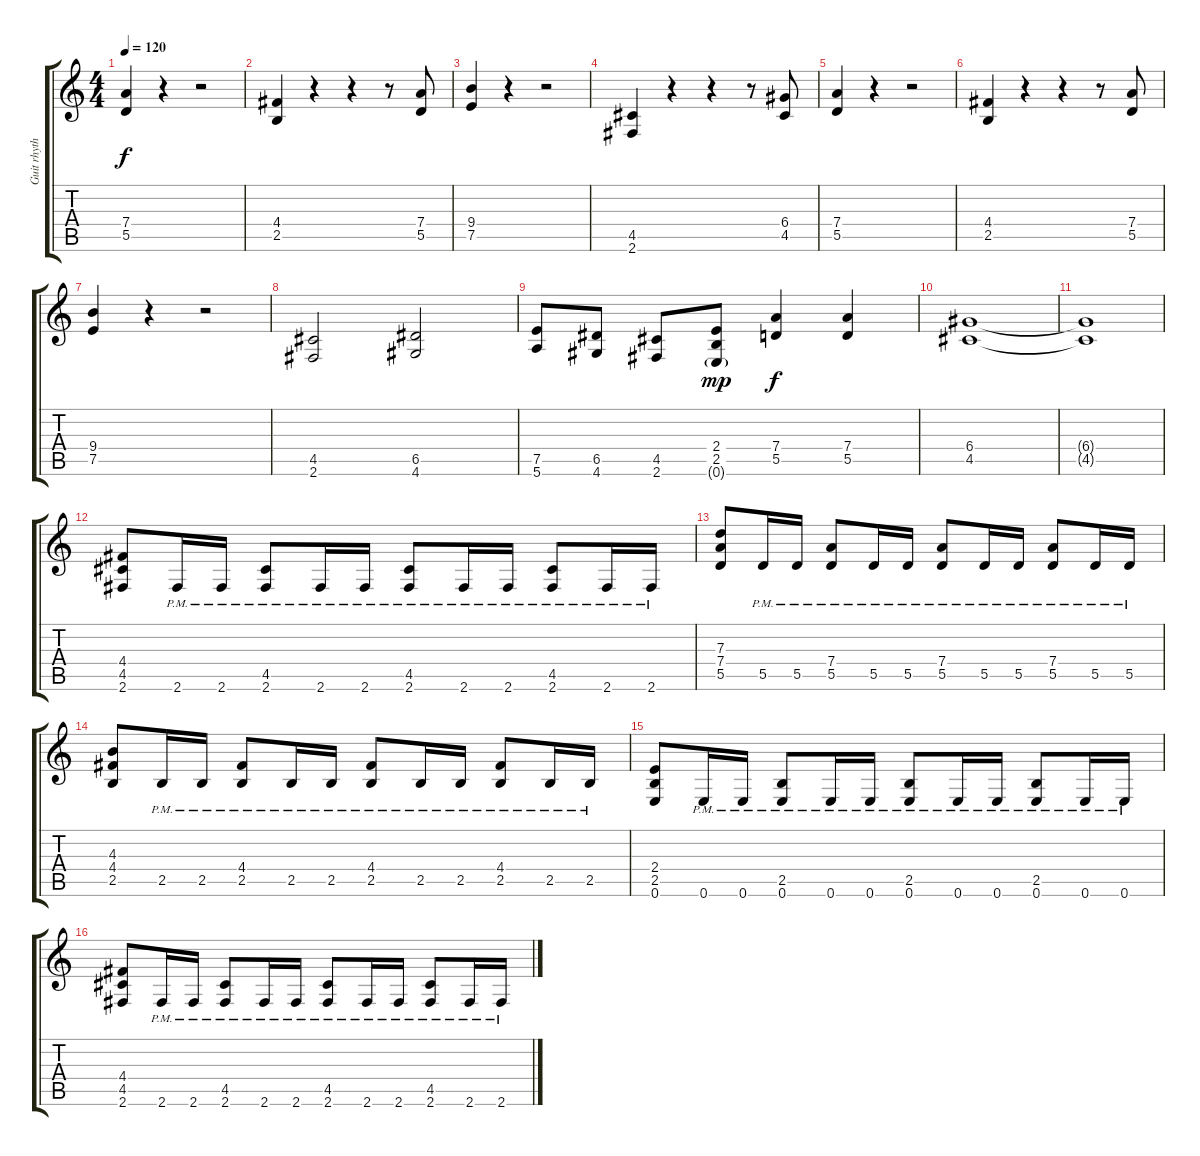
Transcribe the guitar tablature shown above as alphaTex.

\track ("Guit rhythm" "Guit rhyth") {instrument distortionguitar}
\staff {score tabs}
\tuning (E4 B3 G3 D3 A2 E2) {hide}
\ts (4 4)
\tempo 120
\clef g2
\ks c
(7.4 5.5).4{dy f} r.4 r.2 |
(4.4 2.5).4 r.4 r.4 r.8 (7.4 5.5).8 |
(9.4 7.5).4 r.4 r.2 |
(4.5 2.6).4 r.4 r.4 r.8 (6.4 4.5).8 |
(7.4 5.5).4 r.4 r.2 |
(4.4 2.5).4 r.4 r.4 r.8 (7.4 5.5).8 |
(9.4 7.5).4 r.4 r.2 |
(4.5 2.6).2 (6.5 4.6).2 |
(7.5 5.6).8 (6.5 4.6).8 (4.5 2.6).8 (2.4 2.5 0.6{g}).8{dy mp} (7.4 5.5).4{dy f} (7.4 5.5).4 |
(6.4 4.5).1 |
(6.4{t} 4.5{t}).1 |
(4.4 4.5 2.6).8 2.6{pm}.16 2.6{pm}.16 (4.5{pm} 2.6{pm}).8 2.6{pm}.16 2.6{pm}.16 (4.5{pm} 2.6{pm}).8 2.6{pm}.16 2.6{pm}.16 (4.5{pm} 2.6{pm}).8 2.6{pm}.16 2.6{pm}.16 |
(7.3 7.4 5.5).8 5.5{pm}.16 5.5{pm}.16 (7.4{pm} 5.5{pm}).8 5.5{pm}.16 5.5{pm}.16 (7.4{pm} 5.5{pm}).8 5.5{pm}.16 5.5{pm}.16 (7.4{pm} 5.5{pm}).8 5.5{pm}.16 5.5{pm}.16 |
(4.3 4.4 2.5).8 2.5{pm}.16 2.5{pm}.16 (4.4{pm} 2.5{pm}).8 2.5{pm}.16 2.5{pm}.16 (4.4{pm} 2.5{pm}).8 2.5{pm}.16 2.5{pm}.16 (4.4{pm} 2.5{pm}).8 2.5{pm}.16 2.5{pm}.16 |
(2.4 2.5 0.6).8 0.6{pm}.16 0.6{pm}.16 (2.5{pm} 0.6{pm}).8 0.6{pm}.16 0.6{pm}.16 (2.5{pm} 0.6{pm}).8 0.6{pm}.16 0.6{pm}.16 (2.5{pm} 0.6{pm}).8 0.6{pm}.16 0.6{pm}.16 |
(4.4 4.5 2.6).8 2.6{pm}.16 2.6{pm}.16 (4.5{pm} 2.6{pm}).8 2.6{pm}.16 2.6{pm}.16 (4.5{pm} 2.6{pm}).8 2.6{pm}.16 2.6{pm}.16 (4.5{pm} 2.6{pm}).8 2.6{pm}.16 2.6{pm}.16
